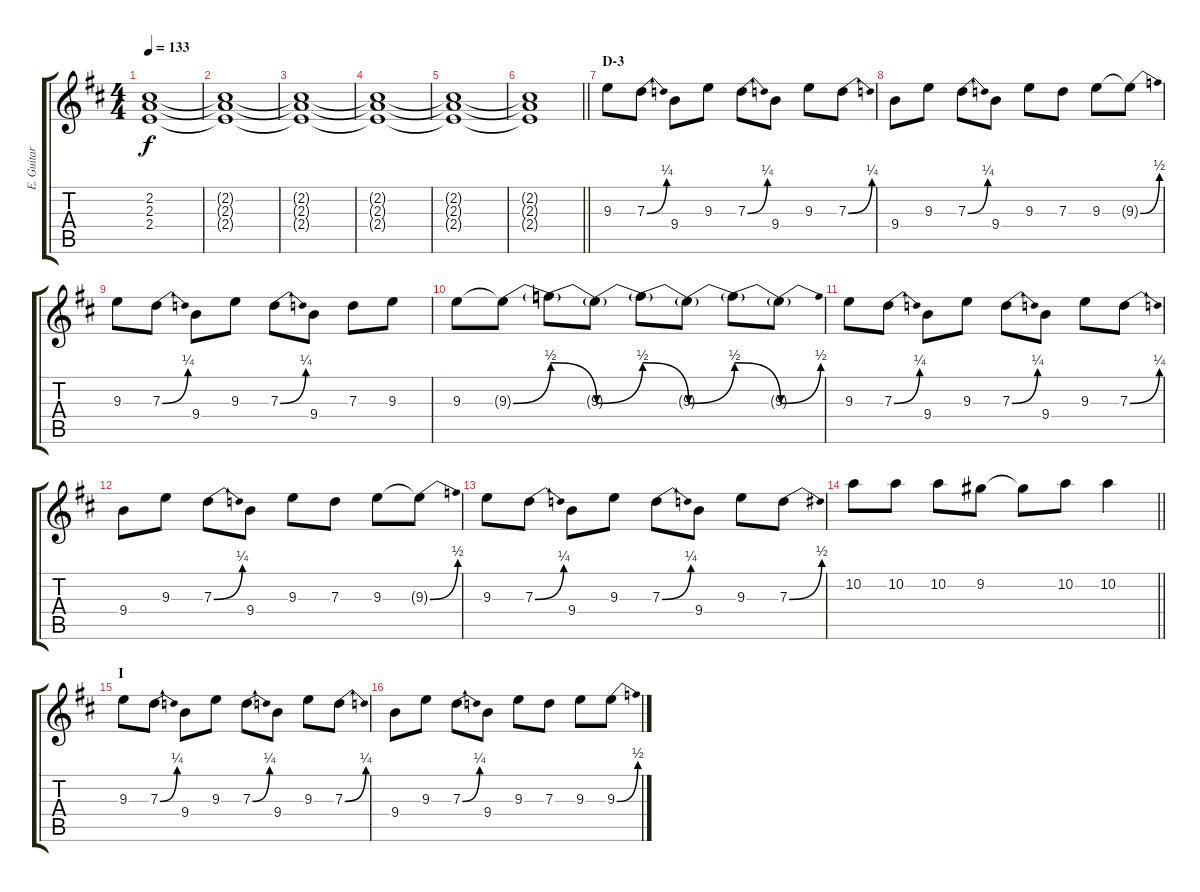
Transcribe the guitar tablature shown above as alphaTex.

\track ("E. Guitar I" "E. Guitar ") {instrument overdrivenguitar}
\staff {score tabs}
\tuning (E4 B3 G3 D3 A2 D2) {hide}
\ts (4 4)
\tempo 133
\clef g2
\ks d
(2.2{t} 2.3{t} 2.4{t}).1{dy f} |
(2.2{t} 2.3{t} 2.4{t}).1 |
(2.2{t} 2.3{t} 2.4{t}).1 |
(2.2{t} 2.3{t} 2.4{t}).1 |
(2.2{t} 2.3{t} 2.4{t}).1 |
\barLineRight lightlight
(2.2{t} 2.3{t} 2.4{t}).1 |
\section ("" "D-3")
9.3.8 7.3{be (bend 0 0 60 1)}.8 9.4.8 9.3.8 7.3{be (bend 0 0 60 1)}.8 9.4.8 9.3.8 7.3{be (bend 0 0 60 1)}.8 |
9.4.8 9.3.8 7.3{be (bend 0 0 60 1)}.8 9.4.8 9.3.8 7.3.8 9.3.8 9.3{be (bend 0 0 60 2) t}.8 |
9.3.8 7.3{be (bend 0 0 60 1)}.8 9.4.8 9.3.8 7.3{be (bend 0 0 60 1)}.8 9.4.8 7.3.8 9.3.8 |
9.3.8 9.3{be (bend 0 0 60 2) t}.8 9.3{be (release 0 2 60 0) t}.8 9.3{be (bend 0 0 60 2) t}.8 9.3{be (release 0 2 60 0) t}.8 9.3{be (bend 0 0 60 2) t}.8 9.3{be (release 0 2 60 0) t}.8 9.3{be (bend 0 0 60 2) t}.8 |
9.3.8 7.3{be (bend 0 0 60 1)}.8 9.4.8 9.3.8 7.3{be (bend 0 0 60 1)}.8 9.4.8 9.3.8 7.3{be (bend 0 0 60 1)}.8 |
9.4.8 9.3.8 7.3{be (bend 0 0 60 1)}.8 9.4.8 9.3.8 7.3.8 9.3.8 9.3{be (bend 0 0 60 2) t}.8 |
9.3.8 7.3{be (bend 0 0 60 1)}.8 9.4.8 9.3.8 7.3{be (bend 0 0 60 1)}.8 9.4.8 9.3.8 7.3{be (bend 0 0 60 2)}.8 |
\barLineRight lightlight
10.2.8 10.2.8 10.2.8 9.2.8 9.2{t}.8 10.2.8 10.2.4 |
\section ("" "I")
9.3.8 7.3{be (bend 0 0 60 1)}.8 9.4.8 9.3.8 7.3{be (bend 0 0 60 1)}.8 9.4.8 9.3.8 7.3{be (bend 0 0 60 1)}.8 |
9.4.8 9.3.8 7.3{be (bend 0 0 60 1)}.8 9.4.8 9.3.8 7.3.8 9.3.8 9.3{be (bend 0 0 60 2)}.8
